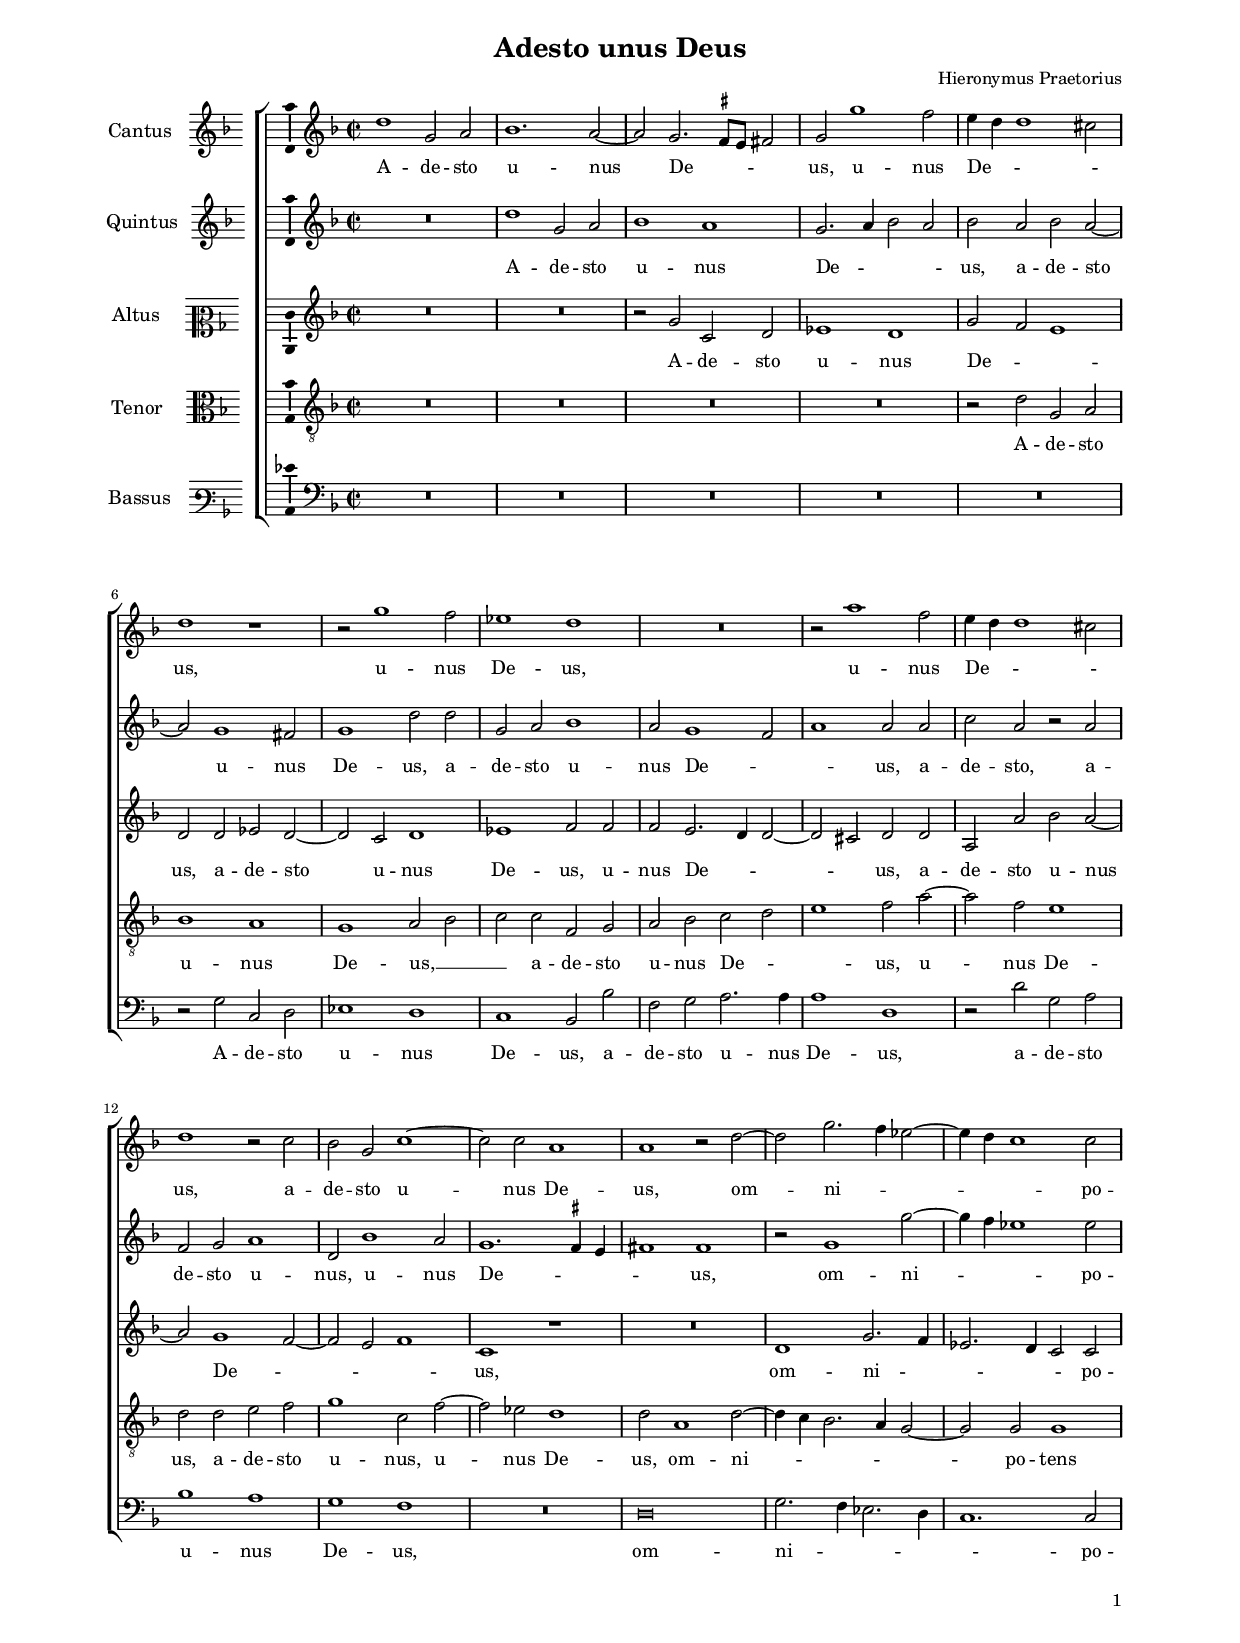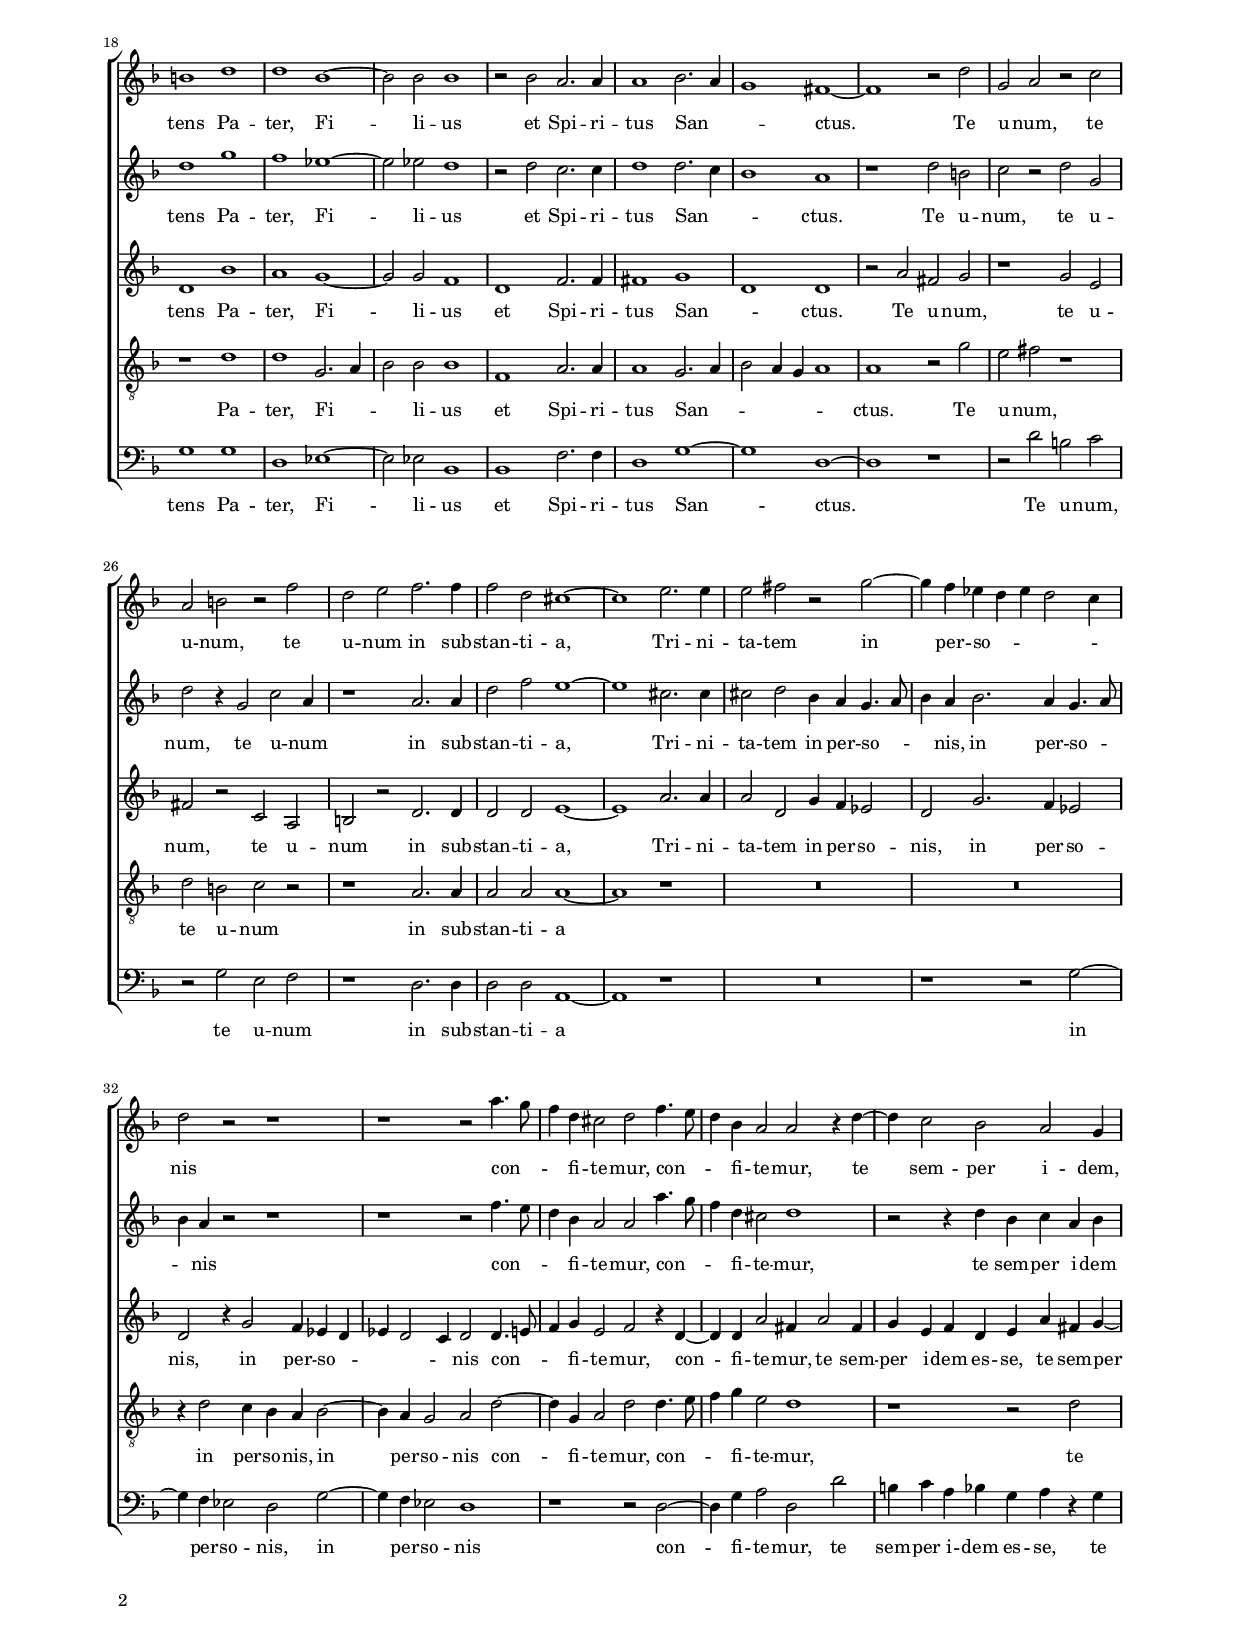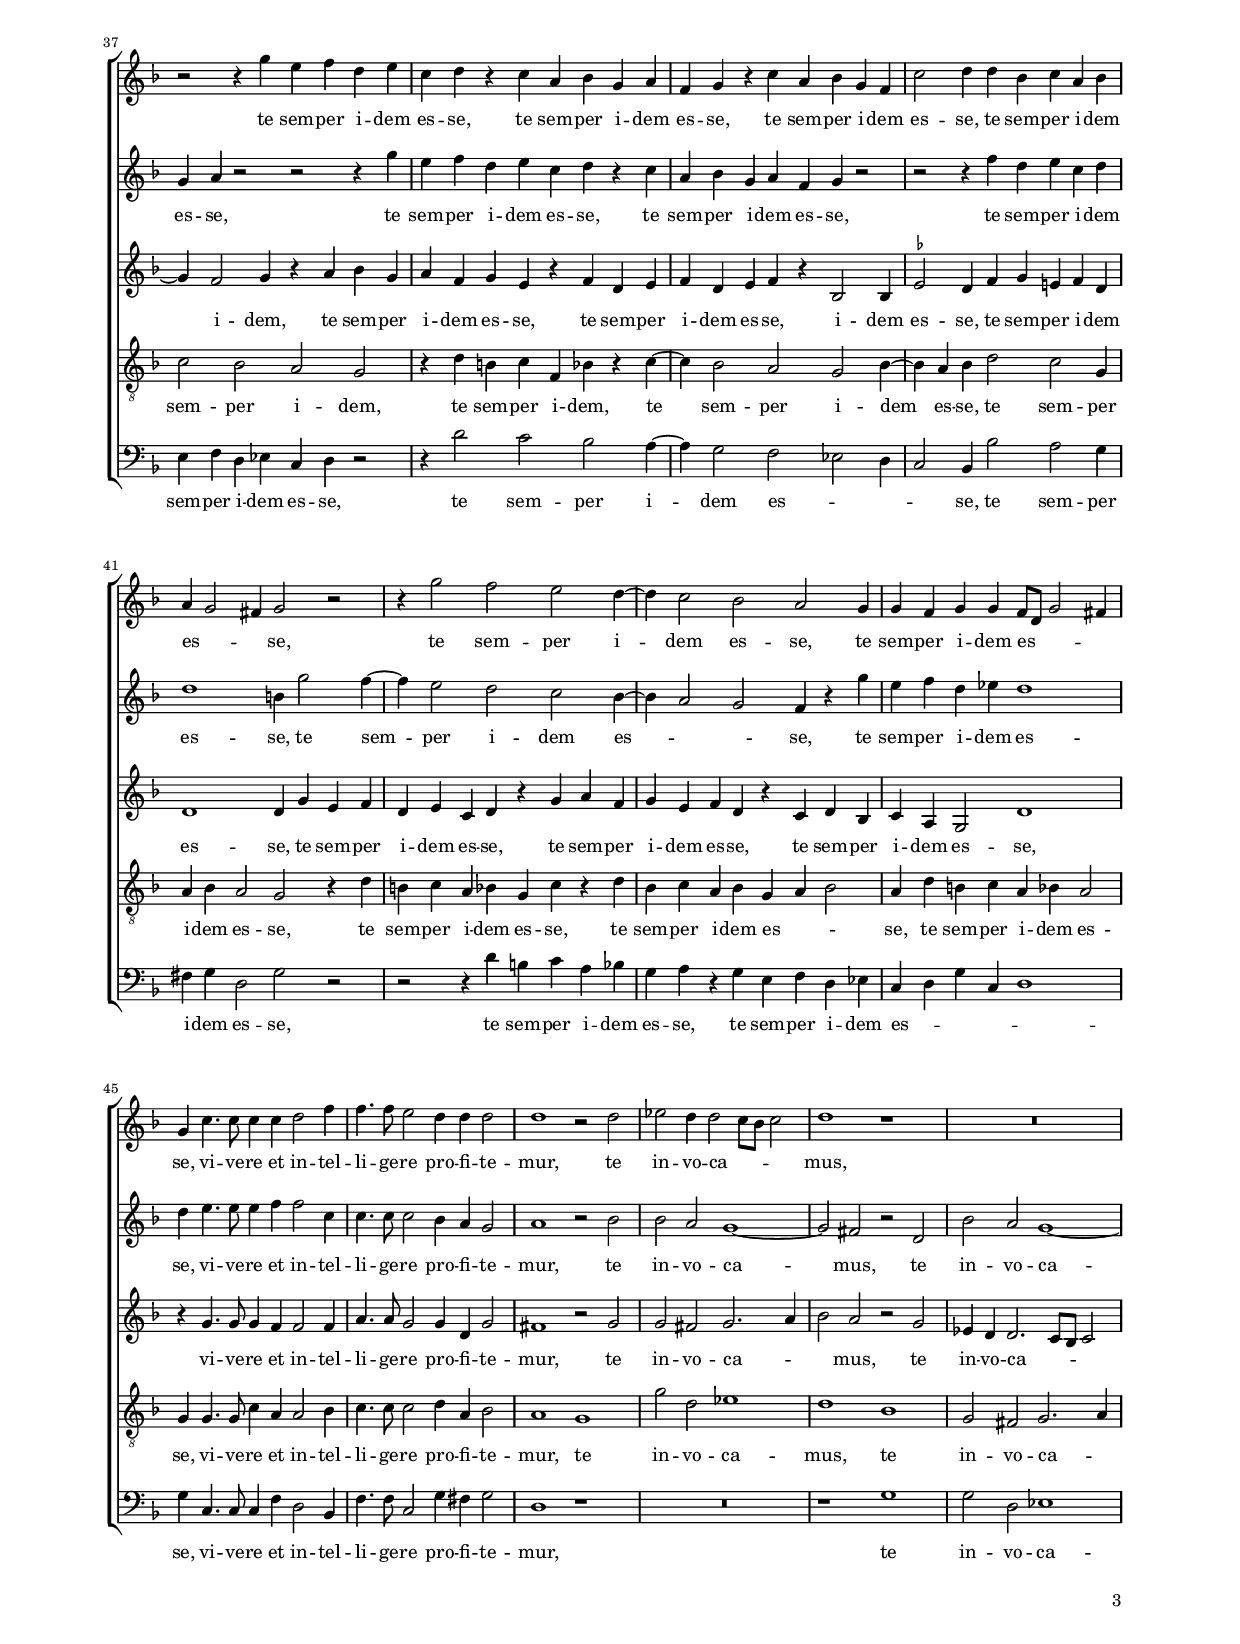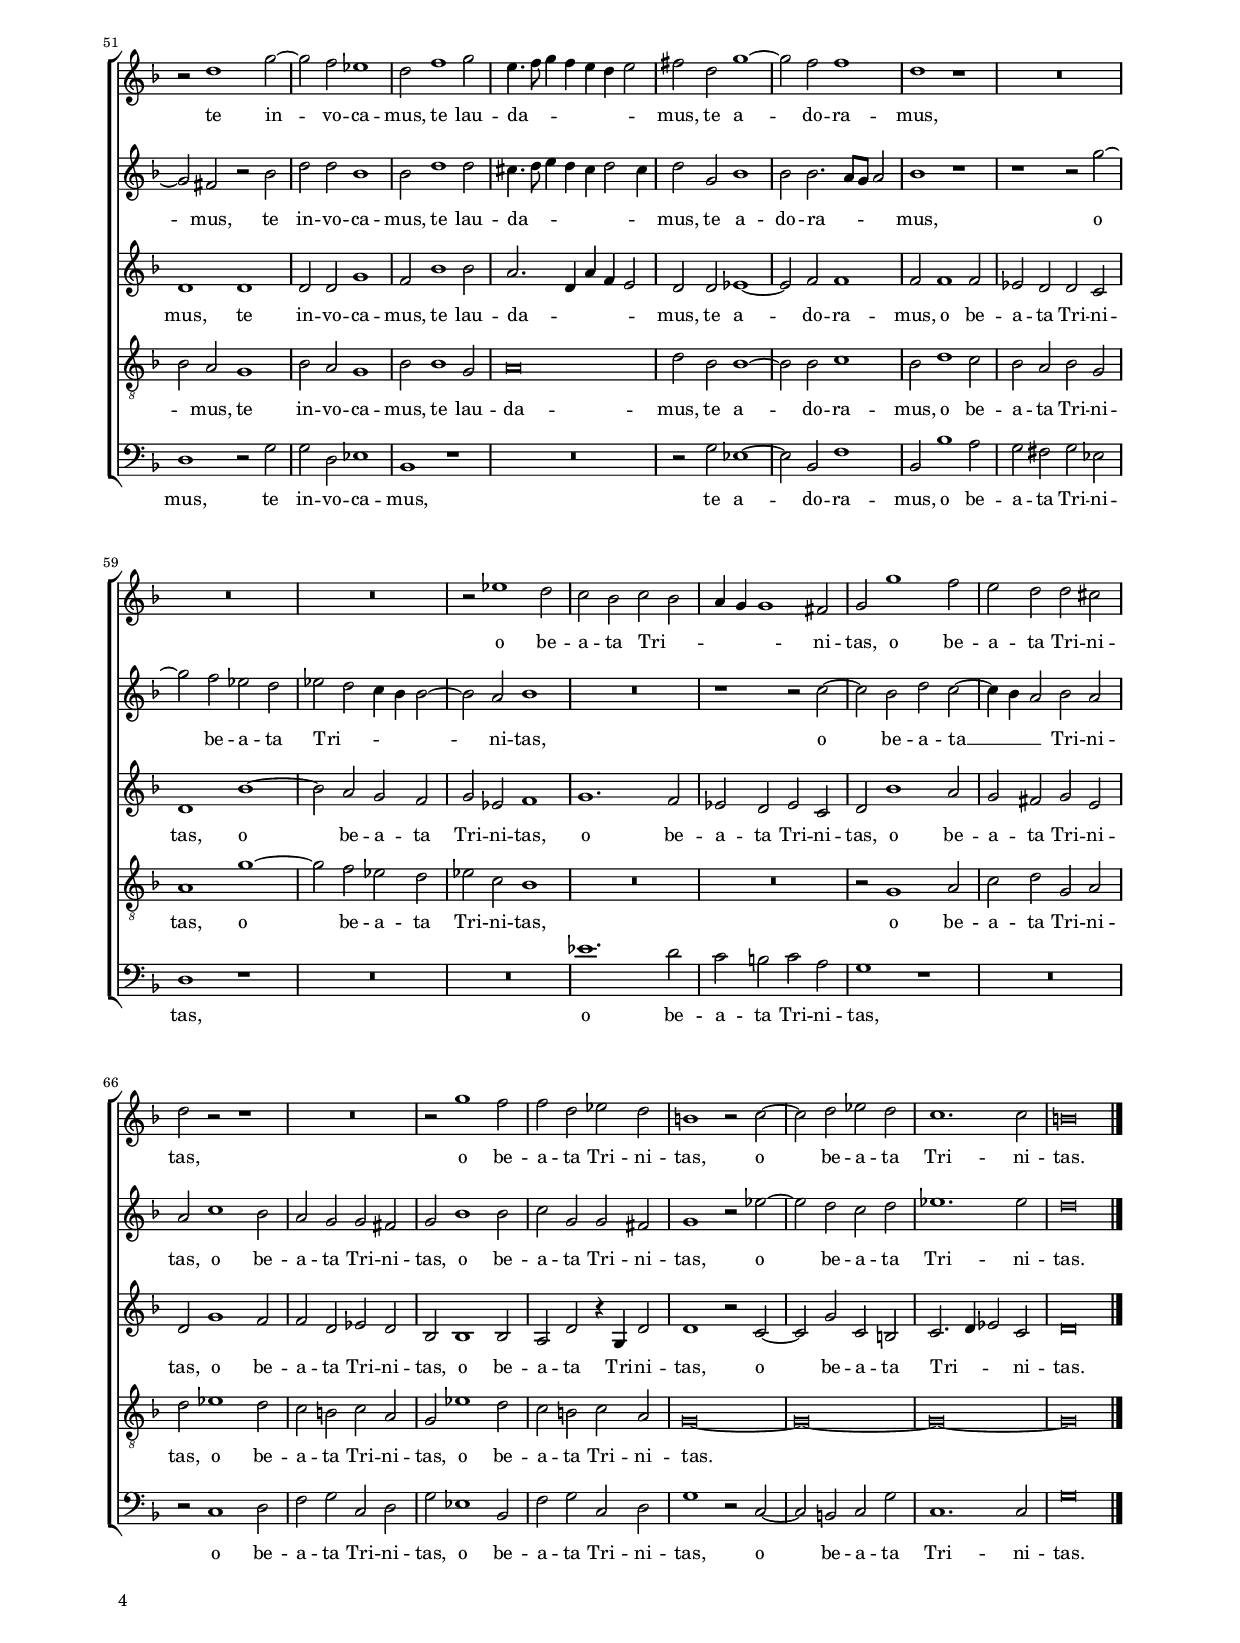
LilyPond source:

\header
{
  title="Adesto unus Deus"
  composer="Hieronymus Praetorius"
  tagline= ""
}

\version "2.24.0"
\language deutsch
#(set-global-staff-size 15)
% #(set-default-paper-size "letter")
#(ly:set-option 'point-and-click #f)


\paper
	{
	top-margin = 1.8 \cm
	bottom-margin = 1.2 \cm
	left-margin = 2 \cm
	right-margin = 2 \cm
	ragged-bottom = ##f
	ragged-last-bottom = ##f
	print-page-number = ##f
	system-system-spacing = #'((basic-distance . 17) (minimum-distance . 14) (padding . 7) (strechability . 150))
	oddFooterMarkup=\markup   \fill-line { "" \fromproperty #'page:page-number-string }
	evenFooterMarkup=\markup  \fill-line { \fromproperty #'page:page-number-string "" }
	last-bottom-spacing = #'((basic-distance . 12) (minimum-distance . 7) (padding . 4))
%	systems-per-page = 3
%   page-count = 3
%	min-systems-per-page = 3
	markup-system-spacing.basic-distance = #12
%	print-all-headers = ##t
%	print-first-page-number = ##t
%	first-page-number = 1
	}

	
global = {
	\key f \major
	\time 2/2 \set Score.measureLength = #(ly:make-moment 2/1)
	\set Score.tempoHideNote = ##t
	\tempo 2 = 90
	\skip 1*2*73 \bar "|."
	}

	ficta = { \once \set suggestAccidentals = ##t }

	forget = #(define-music-function (music) (ly:music?) #{
		\accidentalStyle forget
		$music
		\accidentalStyle default
		#})


incipitcantus = \markup { \score {
	{
	\set Staff.instrumentName = \markup { \fontsize #1 "Cantus" }
	\key f \major
	\clef violin
	s4 \bar ""
	}
	\layout  {
	raggedright = ##t
	indent = 1.6 \cm
	line-width = 2.5\cm
	\context { \Staff \remove Time_signature_engraver }
	\override Staff.Clef.Y-extent = #'(0 . 0)
	}} \hspace #1 }

      
incipitquintus = \markup { \score {
	{
	\set Staff.instrumentName = \markup { \fontsize #1 "Quintus" }
	\key f \major
	\clef violin
	s4 \bar ""
	}
	\layout  {
	raggedright = ##t
	indent = 1.6 \cm
	line-width = 2.5\cm
	\context { \Staff \remove Time_signature_engraver }
	\override Staff.Clef.Y-extent = #'(0 . 0)
	}} \hspace #1 }
 
    
incipitaltus = \markup { \score {
	{
	\set Staff.instrumentName = \markup { \fontsize #1 "Altus" }
	\key f \major
	\clef mezzosoprano
	s4 \bar ""
	}
	\layout  {
	raggedright = ##t
	indent = 1.6 \cm
	line-width = 2.5\cm
	\context { \Staff \remove Time_signature_engraver }
	\override Staff.Clef.Y-extent = #'(0 . 0)
	}} \hspace #1 }


incipittenor = \markup { \score {
	{
	\set Staff.instrumentName = \markup { \fontsize #1 "Tenor" }
	\key f \major
	\clef alto
	s4 \bar ""
	}
	\layout  {
	raggedright = ##t
	indent = 1.6 \cm
	line-width = 2.5\cm
	\context { \Staff \remove Time_signature_engraver }
	\override Staff.Clef.Y-extent = #'(0 . 0)
	}} \hspace #1 }
    
      
incipitbassus = \markup { \score {
	{
	\set Staff.instrumentName = \markup { \fontsize #1 "Bassus" }
	\key f \major
	\clef varbaritone
	s4 \bar ""
	}
	\layout  {
	raggedright = ##t
	indent = 1.6 \cm
	line-width = 2.5\cm
	\context { \Staff \remove Time_signature_engraver }
	\override Staff.Clef.Y-extent = #'(0 . 0)
	}} \hspace #1 }


cantus =  \relative c''
	{
	d1 g,2 a
	b1. a2~
	a2 g2. \ficta fis8 e fis!2
	g2 g'1 f2
%5
	e4 d d1 cis2 |
	d1 r
	r2 g1 f2
	es1 d
	R\breve
%10
	r2 a'1 f2 |
	e4 d d1 cis2
	d1 r2 c
	b2 g c1~
	c2 c a1
%15
	a1 r2 d~ |
	d2 g2. f4 es2~
	es4 d c1 c2
	h1 d
	d1 b~
%20
	b2 b b1 |
	r2 b a2. a4
	a1 b2. a4
	g1 fis~
	fis1 r2 d'
%25
	g,2 a r c |
	a2 h r f'
	d2 e f2. f4
	f2 d cis1~
	cis1 e2. e4
%30
	e2 fis r g~ |
	g4 f es d es d2 c4
	d2 r r1
	r1 r2 a'4. g8
	f4 d cis2 d f4. e8
%35
	d4 b a2 a r4 d~ |
	d4 c2 b a g4
	r2 r4 g' e4 f d e
	c4 d r c a b g a
	f4 g r c a b g f
%40
	c'2 d4 d b4 c a b |
	a4 g2 fis4 g2 r
	r4 g'2 f e d4~
	d4 c2 b a g4
	g4 f g g f8 d g2 fis4
%45
	g4 c4. c8 c4 c4 d2 f4 |
	f4. f8 e2 d4 d d2
	d1 r2 d
	es2 d4 d2 c8 b c2
	d1 r
%50
	R\breve |
	r2 d1 g2~
	g2 f es1
	d2 f1 g2
	e4. f8 g4 f e d e2
%55
	fis2 d g1~ |
	g2 f f1
	d1 r
	R\breve
	R\breve
%60
	R\breve |
	r2 es1 d2
	c2 b c b
	a4 g g1 fis2
	g2 g'1 f2
%65
	e2 d d cis |
	d2 r r1
	R\breve
	r2 g1 f2
	f2 d es d
%70
	h1 r2 c~ |
	c2 d es d
	c1. c2
	h\breve |
	}


quintus =  \relative c''
	{
	R\breve
	d1 g,2 a
	b1 a
	g2. a4 b2 a
%5
	b2 a b a~ |
	a2 g1 fis2
	g1 d'2 d
	g,2 a b1
	a2 g1 f2
%10
	a1 a2 a |
	c2 a r a
	f2 g a1
	d,2 b'1 a2
	g1. \ficta fis4 e
%15
	fis1 fis |
	r2 g1 g'2~
	g4 f es1 es2
	d1 g
	f1 es~
%20
	es2 es d1 |
	r2 d c2. c4
	d1 d2. c4
	b1 a
	r1 d2 h
%25
	c2 r d g, |
	d'2 r4 g,2 c a4
	r1 a2. a4
	d2 f e1~
	e1 cis2. cis4
%30
	cis2 d b4 a g4. a8 |
	b4 a b2. a4 g4. a8
	b4 a r2 r1
	r1 r2 f'4. e8
	d4 b a2 a a'4. g8
%35
	f4 d cis2 d1 |
	r2 r4 d b c a b
	g4 a r2 r r4 g'
	e4 f d e c d r c
	a4 b g a f g r2
%40
	r2 r4 f' d e c d |
	d1 h4 g'2 f4~
	f4 e2 d c b4~
	b4 a2 g f4 r g'
	e4 f d es d1
%45
	d4 e4. e8 e4 f4 f2 c4 |
	c4. c8 c2 b4 a g2
	a1 r2 b
	b2 a g1~
	g2 fis r d
%50
	b'2 a g1~ |
	g2 fis r b
	d2 d b1
	b2 d1 d2
	cis4. d8 e4 d cis4 d2 cis4
%55
	d2 g, b1 |
	b2 b2. a8 g a2
	b1 r
	r1 r2 g'~
	g2 f es d
%60
	es2 d c4 b b2~ |
	b2 a b1
	R\breve
	r1 r2 c~
	c2 b d c~
%65
	c4 b a2 b a |
	a2 c1 b2
	a2 g g fis
	g2 b1 b2
	c2 g g fis
%70
	g1 r2 es'~ |
	es2 d c d
	es1. es2
	d\breve |
	}


altus =  \relative c'
	{
	R\breve
	R\breve
	r2 g' c, d
	es1 d
%5
	g2 f e1 |
	d2 d es d~
	d2 c d1
	es1 f2 f
	f2 e2. d4 d2~
%10
	d2 cis d d |
	a2 a' b a~
	a2 g1 f2~
	f2 e f1
	c1 r
%15
	R\breve |
	d1 g2. f4
	es2. d4 c2 c
	d1 b'
	a1 g~
%20
	g2 g f1 |
	d1 f2. f4	
	fis1 g
	d1 d
	r2 a' fis g
%25
	r1 g2 e |
	fis2 r c a
	h r d2. d4
	d2 d e1~
	e1 a2. a4
%30
	a2 d, g4 f es2 |
	d2 g2. f4 es2
	d2 r4 g2 f4 es d
	es4 d2 c4 d2 d4. e8
	f4 g e2 f r4 d~
%35
	d4 d a'2 fis4 a2 fis4 |	
	g4 e f d e a fis g~
	g4 f2 g4 r4 a b g
	a4 f g e r f d e
	f4 d e f r b,2 b4
%40
	\ficta es2 d4 f g e f d |
	d1 d4 g e f
	d4 e c d r g a f
	g4 e f d r c d b
	c4 a g2 d'1
%45
	r4 g4. g8 g4 f f2 f4 |
	a4. a8 g2 g4 d g2
	fis1 r2 g
	g2 fis g2. a4
	b2 a r g
%50
	es4 d d2. c8 b c2 |
	d1 d
	d2 d g1
	f2 b1 b2
	a2. d,4 a' f e2
%55
	d2 d es1~ |
	es2 f f1
	f2 f1 f2
	es2 d d c
	d1 b'~
%60
	b2 a g f |
	g2 es f1
	g1. f2
	es2 d es c
	d2 b'1 a2
%65
	g2 fis g e |
	d2 g1 f2
	f2 d es d
	b2 b1 b2
	a2 d r4 g, d'2
%70
	d1 r2 c~ |
	c2 g' c, h
	c2. d4 es2 c
	d\breve |
	}


tenor  =  \relative c'
	{
	R\breve
	R\breve
	R\breve
	R\breve
%5
	r2 d g, a |
	b1 a
	g1 a2 b
	c2 c f, g
	a2 b c d
%10
	e1 f2 a~ |
	a2 f e1
	d2 d e f
	g1 c,2 f~
	f2 es d1
%15
	d2 a1 d2~ |
	d4 c b2. a4 g2~
	g2 g g1
	r1 d'
	d1 g,2. a4
%20
	b2 b b1 |
	f1 a2. a4
	a1 g2. a4
	b2 a4 g a1
	a1 r2 g'
%25
	e2 fis r1 |
	d2 h c r
	r1 a2. a4
	a2 a a1~
	a1 r
%30
	R\breve |
	R\breve
	r4 d2 c4 b a b2~
	b4 a g2 a d~
	d4 g, a2 d d4. e8
%35
	f4 g e2 d1 |
	r1 r2 d
	c2 b a g
	r4 d' h c f, b r c~
	c4 b2 a g b4~
%40
	b4 a b d2 c g4 |
	a4 b a2 g r4 d'
	h4 c a b g c r d
	b4 c a b g a b2
	a4 d h c a b a2
%45
	g4 g4. g8 c4 a4 a2 b4 |
	c4. c8 c2 d4 a b2
	a1 g
	g'2 d es1
	d1 b
%50
	g2 fis g2. a4 |
	b2 a g1
	b2 a g1
	b2 b1 g2
	a\breve
%55
	d2 b b1~ |
	b2 b c1
	b2 d1 c2
	b2 a b g
	a1 g'~
%60
	g2 f es d |
	es2 c b1
	R\breve
	R\breve
	r2 g1 a2
%65
	c2 d g, a |
	d2 es1 d2
	c2 h c a
	g2 es'1 d2
	c2 h c a
%70
	g\breve~ |
	g\breve~
	g\breve~
	g\breve |
	}


bassus  =  \relative c
	{
	R\breve
	R\breve
	R\breve
	R\breve
%5
	R\breve |
	r2 g' c, d
	es1 d
	c1 b2 b'
	f2 g a2. a4
%10
	a1 d, |
	r2 d' g,2 a
	b1 a
	g1 f
	R\breve
%15
	d\breve |
	g2. f4 es2. d4
	c1. c2
	g'1 g
	d1 es~
%20
	es2 es b1 |
	b1 f'2. f4
	d1 g~
	g1 d~
	d1 r
%25
	r2 d' h c |
	r2 g e f
	r1 d2. d4
	d2 d a1~
	a1 r
%30
	R\breve |
	r1 r2 g'~
	g4 f es2 d g~
	g4 f es2 d1
	r1 r2 d~
%35
	d4 g a2 d, d' |
	h4 c a b g a r g
	e4 f d es c d r2
	r4 d'2 c b a4~
	a4 g2 f es d4
%40
	c2 b4 b'2 a g4 |
	fis4 g d2 g r
	r2 r4 d' h c a b
	g4 a r g e f d es
	c4 d g c, d1
%45
	g4 c,4. c8 c4 f d2 b4 |
	f'4. f8 c2 g'4 fis g2
	d1 r
	R\breve
	r1 g
%50
	g2 d es1 |
	d1 r2 g
	g2 d es1
	b1 r
	R\breve
%55
	r2 g' es1~ |
	es2 b f'1
	b,2 b'1 a2
	g2 fis g es
	d1 r
%60
	R\breve |
	R\breve
	es'1. d2
	c2 h c a
	g1 r
%65
	R\breve |
	r2 c,1 d2
	f2 g c, d
	g2 es1 b2
	f'2 g c, d
%70
	g1 r2 c,~ |
	c2 h c g'
	c,1. c2
	g'\breve |
	}


lyricscantus = \lyricmode {
	A -- de -- sto u -- nus De -- _ _ _ us,
	u -- nus De -- _ _ _ us,
	u -- nus De -- us,
	u -- nus De -- _ _ _ us,
	a -- de -- sto u -- nus De -- us,
	om -- ni -- _ _ _ _ po -- tens Pa -- ter,
	Fi -- li -- us et Spi -- ri -- tus San -- _ _ ctus.
	Te u -- num,
	te u -- num,
	te u -- num in sub -- stan -- ti -- a,
	Tri -- ni -- ta -- tem
	in per -- so -- _ _ _ _ nis
	con -- _ _ fi -- te -- mur,
	con -- _ _ fi -- te -- mur,
	te sem -- per i -- dem,
	te sem -- per i -- dem es -- se,
	te sem -- per i -- dem es -- se,
	te sem -- per i -- dem es -- se,
	te sem -- per i -- dem es -- _ _ se,
	te sem -- per i -- dem es -- se,
	te sem -- per i -- dem es -- _ _ _ se,
	vi -- ve -- re et in -- tel -- li -- ge -- re pro -- fi -- te -- mur,
	te in -- vo -- ca -- _ _ _ mus,
	te in -- vo -- ca -- mus,
	te lau -- da -- _ _ _ _ _ _ mus,
	te a -- do -- ra -- mus,
	o be -- a -- ta Tri -- _ _ _ _ ni -- tas,
	o be -- a -- ta Tri -- ni -- tas,
	o be -- a -- ta Tri -- ni -- tas,
	o be -- a -- ta Tri -- ni -- tas.
	}


lyricsquintus = \lyricmode {
	A -- de -- sto u -- nus De -- _ _ _ us,
	a -- de -- sto u -- nus De -- us,
	a -- de -- sto u -- nus De -- _ _ us,
	a -- de -- sto,
	a -- de -- sto u -- nus,
	u -- nus De -- _ _ _ us,
	om -- ni -- _ _ po -- tens Pa -- ter,
	Fi -- li -- us et Spi -- ri -- tus San -- _ _ ctus.
	Te u -- num,
	te u -- num,
	te u -- num in sub -- stan -- ti -- a,
	Tri -- ni -- ta -- tem
	in per -- so -- _ _ nis,
	in per -- so -- _ _ nis
	con -- _ _ fi -- te -- mur,
	con -- _ _ fi -- te -- mur,
	te sem -- per i -- dem es -- se,
	te sem -- per i -- dem es -- se,
	te sem -- per i -- dem es -- se,
	te sem -- per i -- dem es -- se,
	te sem -- per i -- dem es -- _ _ se,
	te sem -- per i -- dem es -- se,
	vi -- ve -- re et in -- tel -- li -- ge -- re pro -- fi -- te -- mur,
	te in -- vo -- ca -- mus,
	te in -- vo -- ca -- mus,
	te in -- vo -- ca -- mus,
	te lau -- da -- _ _ _ _ _ _ mus,
	te a -- do -- ra -- _ _ _ mus,
	o be -- a -- ta Tri -- _ _ _ _ ni -- tas,
	o be -- a -- ta __ _ _ Tri -- ni -- tas,
	o be -- a -- ta Tri -- ni -- tas,
	o be -- a -- ta Tri -- ni -- tas,
	o be -- a -- ta Tri -- ni -- tas.
	}


lyricsaltus = \lyricmode {
	A -- de -- sto u -- nus De -- _ _ us,
	a -- de -- sto u -- nus De -- us,
	u -- nus De -- _ _ _ us,
	a -- de -- sto u -- nus De -- _ _ _ us,
	om -- ni -- _ _ _ _ po -- tens Pa -- ter,
	Fi -- li -- us et Spi -- ri -- tus San -- _ ctus.
	Te u -- num,
	te u -- num,
	te u -- num in sub -- stan -- ti -- a,
	Tri -- ni -- ta -- tem
	in per -- so -- nis,
	in per -- so -- nis,
	in per -- so -- _ _ _ _ nis
	con -- _ _ fi -- te -- mur,
	con -- fi -- te -- mur,
	te sem -- per i -- dem es -- se,
	te sem -- per i -- dem,
	te sem -- per i -- dem es -- se,
	te sem -- per i -- dem es -- se,
	i -- dem es -- se,
	te sem -- per i -- dem es -- se,
	te sem -- per i -- dem es -- se,
	te sem -- per i -- dem es -- se,
	te sem -- per i -- dem es -- se,
	vi -- ve -- re et in -- tel -- li -- ge -- re pro -- fi -- te -- mur,
	te in -- vo -- ca -- _ _ mus,
	te in -- vo -- ca -- _ _ _ mus,
	te in -- vo -- ca -- mus,
	te lau -- da -- _ _ _ _ mus,
	te a -- do -- ra -- mus,
	o be -- a -- ta Tri -- ni -- tas,
	o be -- a -- ta Tri -- ni -- tas,
	o be -- a -- ta Tri -- ni -- tas,
	o be -- a -- ta Tri -- ni -- tas,
	o be -- a -- ta Tri -- ni -- tas,
	o be -- a -- ta Tri -- ni -- tas,
	o be -- a -- ta Tri -- _ _ ni -- tas.
	}


lyricstenor = \lyricmode {
	A -- de -- sto u -- nus De -- us, __ _ _
	a -- de -- sto u -- nus De -- _ _ us,
	u -- nus De -- us,
	a -- de -- sto u -- nus, 
	u -- nus De -- us,
	om -- ni -- _ _ _ _ po -- tens Pa -- ter,
	Fi -- _ _ li -- us et Spi -- ri -- tus San -- _ _ _ _ _ ctus.
	Te u -- num,
	te u -- num in sub -- stan -- ti -- a
	in per -- so -- nis,
	in per -- so -- nis
	con -- fi -- te -- mur,
	con -- _ _ fi -- te -- mur,
	te sem -- per i -- dem,
	te sem -- per i -- dem,
	te sem -- per i -- dem es -- se,
	te sem -- per i -- dem es -- se,
	te sem -- per i -- dem es -- se,
	te sem -- per i -- dem es -- _ _ se,
	te sem -- per i -- dem es -- se,
	vi -- ve -- re et in -- tel -- li -- ge -- re pro -- fi -- te -- mur,
	te in -- vo -- ca -- mus,
	te in -- vo -- ca -- _ _ mus,
	te in -- vo -- ca -- mus,
	te lau -- da -- mus,
	te a -- do -- ra -- mus,
	o be -- a -- ta Tri -- ni -- tas,
	o be -- a -- ta Tri -- ni -- tas,
	o be -- a -- ta Tri -- ni -- tas,
	o be -- a -- ta Tri -- ni -- tas,
	o be -- a -- ta Tri -- ni -- tas.
	}


lyricsbassus = \lyricmode {
	A -- de -- sto u -- nus De -- us,
	a -- de -- sto u -- nus De -- us,
	a -- de -- sto u -- nus De -- us,
	om -- ni -- _ _ _ _ po -- tens Pa -- ter,
	Fi -- li -- us et Spi -- ri -- tus San -- ctus.
	Te u -- num,
	te u -- num in sub -- stan -- ti -- a
	in per -- so -- nis,
	in per -- so -- nis
	con -- fi -- te -- mur,
	te sem -- per i -- dem es -- se,
	te sem -- per i -- dem es -- se,
	te sem -- per i -- dem es -- _ _ _ se,
	te sem -- per i -- dem es -- se,
	te sem -- per i -- dem es -- se,
	te sem -- per i -- dem es -- _ _ _ _ se,
	vi -- ve -- re et in -- tel -- li -- ge -- re pro -- fi -- te -- mur,
	te in -- vo -- ca -- mus,
	te in -- vo -- ca -- mus,
	te a -- do -- ra -- mus,
	o be -- a -- ta Tri -- ni -- tas,
	o be -- a -- ta Tri -- ni -- tas,
	o be -- a -- ta Tri -- ni -- tas,
	o be -- a -- ta Tri -- ni -- tas,
	o be -- a -- ta Tri -- ni -- tas.
	}


\score
{  
	\transpose f f {
	\new ChoirStaff \with { \override StaffGrouper.staff-staff-spacing.basic-distance = #12 }
	<<

	\new Staff << \global
	\new Voice="v1" {
		\set Staff.instrumentName=\incipitcantus
%		\set Staff.instrumentName= "S"
		\set Staff.midiInstrument = "reed organ"
		\clef violin
		\cantus }
	\new Lyrics \lyricsto "v1" {\lyricscantus }
	>>


	\new Staff << \global
	\new Voice="v5" {
		\set Staff.instrumentName=\incipitquintus
%		\set Staff.instrumentName= "Q"
		\set Staff.midiInstrument = "reed organ"
		\clef violin
		\quintus}
	\new Lyrics \lyricsto "v5" {\lyricsquintus }
	>>


	\new Staff << \global
	\new Voice="v2" {
		\set Staff.instrumentName=\incipitaltus
%		\set Staff.instrumentName= "A"
		\set Staff.midiInstrument = "reed organ"
		\clef violin % "G_8"
		\altus}
	\new Lyrics \lyricsto "v2" {\lyricsaltus }
	>>


	\new Staff << \global
	\new Voice="v3" {
		\set Staff.instrumentName=\incipittenor
%		\set Staff.instrumentName= "T"
		\set Staff.midiInstrument = "reed organ"
		\clef "G_8"
		\tenor }
	\new Lyrics \lyricsto "v3" {\lyricstenor }
	>>


	\new Staff << \global
	\new Voice="v4" {
		\set Staff.instrumentName=\incipitbassus
%		\set Staff.instrumentName= "B"
		\set Staff.midiInstrument = "reed organ"
		\clef bass 
		\bassus }
	\new Lyrics \lyricsto "v4" {\lyricsbassus}
	>>

	>>
	} % transpose

	\layout
	{
	indent = 2.5\cm
	\context { \Lyrics \override VerticalAxisGroup.nonstaff-relatedstaff-spacing.padding = #1.4 }
%	\context { \Lyrics \override LyricText.font-size = #1 }
	\context { \Staff \override TimeSignature.break-visibility = #end-of-line-invisible }
	\context { \Staff \consists Ambitus_engraver }
	\context { \Score \override BarNumber.padding = #2 }
	\context { \Voice \override NoteHead.style = #'baroque }
	}

\midi
	{
   	
	}

}


% EOF
